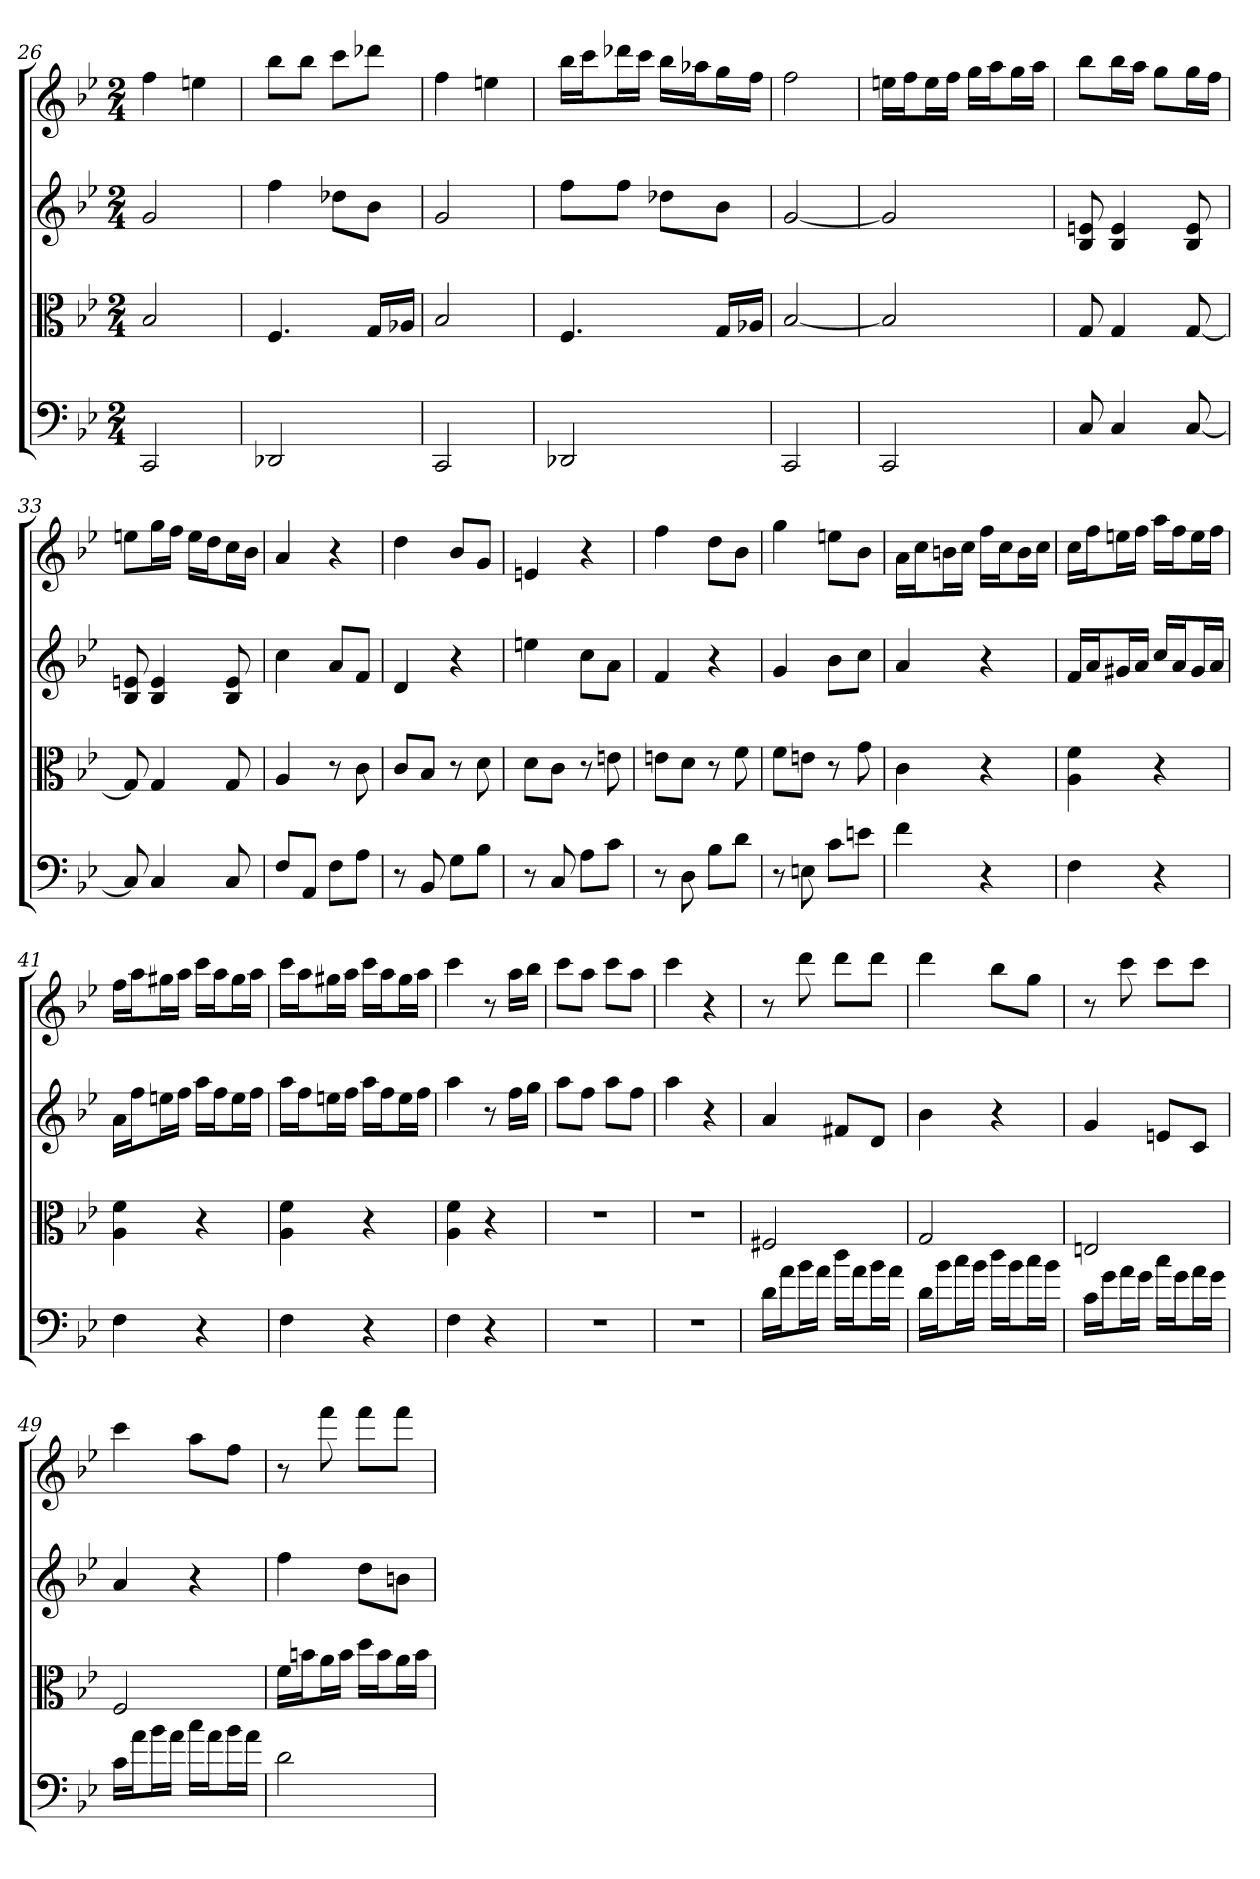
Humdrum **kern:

**kern	**kern	**kern	**kern
*part4	*part3	*part2	*part1
*staff4	*staff3	*staff2	*staff1
*clefF4	*clefC3	*	*
*k[b-e-]	*k[b-e-]	*k[b-e-]	*k[b-e-]
*B-:	*B-:	*B-:	*B-:
*M2/4	*M2/4	*M2/4	*M2/4
=26	=26	=26	=26
2CC	2B-	2g	4ff
.	.	.	4een
=27	=27	=27	=27
2DD-X	4.F	4ff	8bb-L
.	.	.	8bb-J
.	.	8dd-XL	8cccL
.	16G/LL	8b-J	8ddd-XJ
.	16A-X/JJ	.	.
=28	=28	=28	=28
2CC	2B-	2g	4ff
.	.	.	4een
=29	=29	=29	=29
2DD-X	4.F	8ffL	16bb-LL
.	.	.	16cccJ
.	.	8ffJ	16ddd-XL
.	.	.	16cccJJ
.	.	8dd-XL	16bb-LL
.	.	.	16aa-XJ
.	16G/LL	8b-J	16ggL
.	16A-X/JJ	.	16ffJJ
=30	=30	=30	=30
2CC	[2B-	[2g	2ff
=31	=31	=31	=31
2CC	2B-]	2g]	16eenLL
.	.	.	16ffJ
.	.	.	16eeL
.	.	.	16ffJJ
.	.	.	16ggLL
.	.	.	16aaJ
.	.	.	16ggL
.	.	.	16aaJJ
=32	=32	=32	=32
8C	8G	8B- 8en	8bb-L
4C	4G	4B- 4e	16bb-L
.	.	.	16aaJJ
.	.	.	8ggL
[8C	[8G	8B- 8e	16ggL
.	.	.	16ffJJ
=33	=33	=33	=33
8C]	8G]	8B- 8en	8eenL
4C	4G	4B- 4e	16ggL
.	.	.	16ffJJ
.	.	.	16eeLL
.	.	.	16ddJ
8C	8G	8B- 8e	16ccL
.	.	.	16b-JJ
=34	=34	=34	=34
8F/L	4A	4cc	4a
8AA/J	.	.	.
8F\L	8r	8aL	4r
8A\J	8c	8fJ	.
=35	=35	=35	=35
8r	8c/L	4d	4dd
8BB-	8B-/J	.	.
8G\L	8r	4r	8b-L
8B-\J	8d	.	8gJ
=36	=36	=36	=36
8r	8d\L	4een	4en
8C	8c\J	.	.
8A\L	8r	8ccL	4r
8c\J	8en	8aJ	.
=37	=37	=37	=37
8r	8en\L	4f	4ff
8D	8d\J	.	.
8B-\L	8r	4r	8ddL
8d\J	8f	.	8b-J
=38	=38	=38	=38
8r	8f\L	4g	4gg
8En	8en\J	.	.
8c\L	8r	8b-L	8eenL
8en\J	8g	8ccJ	8b-J
=39	=39	=39	=39
4f	4c	4a	16aLL
.	.	.	16ccJ
.	.	.	16bnL
.	.	.	16ccJJ
4r	4r	4r	16ffLL
.	.	.	16ccJ
.	.	.	16bL
.	.	.	16ccJJ
=40	=40	=40	=40
4F	4A 4f	16fLL	16ccLL
.	.	16aJ	16ffJ
.	.	16g#XL	16eenL
.	.	16aJJ	16ffJJ
4r	4r	16ccLL	16aaLL
.	.	16aJ	16ffJ
.	.	16g#L	16eeL
.	.	16aJJ	16ffJJ
=41	=41	=41	=41
4F	4A 4f	16aLL	16ffLL
.	.	16ffJ	16aaJ
.	.	16eenL	16gg#XL
.	.	16ffJJ	16aaJJ
4r	4r	16aaLL	16cccLL
.	.	16ffJ	16aaJ
.	.	16eeL	16gg#L
.	.	16ffJJ	16aaJJ
=42	=42	=42	=42
4F	4A 4f	16aaLL	16cccLL
.	.	16ffJ	16aaJ
.	.	16eenL	16gg#XL
.	.	16ffJJ	16aaJJ
4r	4r	16aaLL	16cccLL
.	.	16ffJ	16aaJ
.	.	16eeL	16gg#L
.	.	16ffJJ	16aaJJ
=43	=43	=43	=43
4F	4A 4f	4aa	4ccc
4r	4r	8r	8r
.	.	16ffLL	16aaLL
.	.	16ggJJ	16bb-JJ
=44	=44	=44	=44
2r	2r	8aaL	8cccL
.	.	8ffJ	8aaJ
.	.	8aaL	8cccL
.	.	8ffJ	8aaJ
=45	=45	=45	=45
2r	2r	4aa	4ccc
.	.	4r	4r
=46	=46	=46	=46
16d\LL	2F#X	4a	8r
16a\J	.	.	.
16b-\L	.	.	8ddd
16a\JJ	.	.	.
16dd\LL	.	8f#XL	8dddL
16a\J	.	.	.
16b-\L	.	8dJ	8dddJ
16a\JJ	.	.	.
=47	=47	=47	=47
16d\LL	2G	4b-	4ddd
16b-\J	.	.	.
16cc\L	.	.	.
16b-\JJ	.	.	.
16dd\LL	.	4r	8bb-L
16b-\J	.	.	.
16cc\L	.	.	8ggJ
16b-\JJ	.	.	.
=48	=48	=48	=48
16c\LL	2En	4g	8r
16g\J	.	.	.
16a\L	.	.	8ccc
16g\JJ	.	.	.
16cc\LL	.	8enL	8cccL
16g\J	.	.	.
16a\L	.	8cJ	8cccJ
16g\JJ	.	.	.
=49	=49	=49	=49
16c\LL	2F	4a	4ccc
16a\J	.	.	.
16b-\L	.	.	.
16a\JJ	.	.	.
16cc\LL	.	4r	8aaL
16a\J	.	.	.
16b-\L	.	.	8ffJ
16a\JJ	.	.	.
=50	=50	=50	=50
2d	16f\LL	4ff	8r
.	16bn\J	.	.
.	16a\L	.	8fff
.	16b\JJ	.	.
.	16dd\LL	8ddL	8fffL
.	16b\J	.	.
.	16a\L	8bnJ	8fffJ
.	16b\JJ	.	.
=	=	=	=
*-	*-	*-	*-
